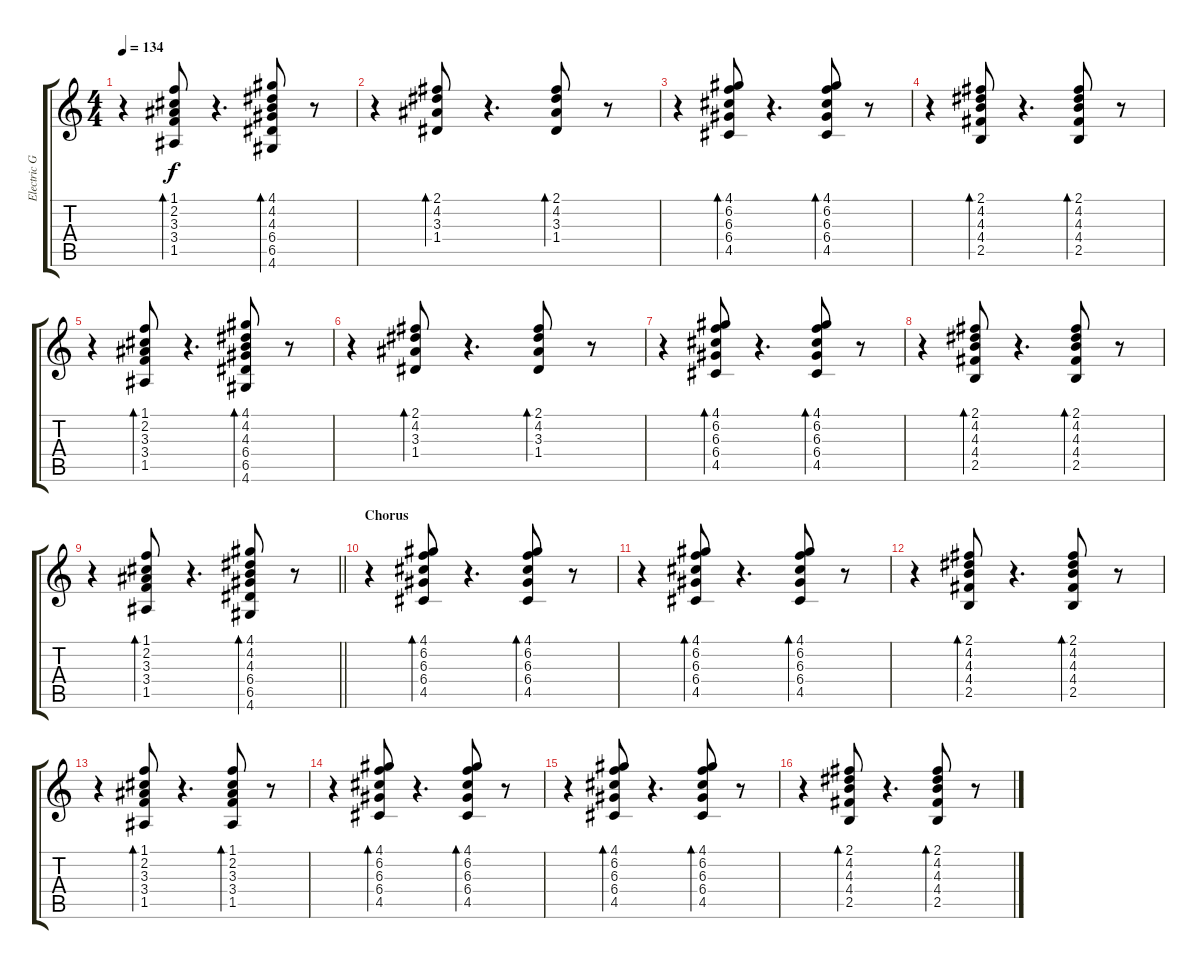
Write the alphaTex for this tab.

\track ("Electric Guitar" "Electric G") {instrument electricguitarmuted}
\staff {score tabs}
\tuning (E4 B3 G3 D3 A2 E2) {hide}
\ts (4 4)
\tempo 134
\clef g2
\ks c
r.4{dy f} (1.1 2.2 3.3 3.4 1.5).8{bd 30} r.4{d} (4.1 4.2 4.3 6.4 6.5 4.6).8{bd 30} r.8 |
r.4{volume 11} (2.1 4.2 3.3 1.4).8{bd 60} r.4{d} (2.1 4.2 3.3 1.4).8{bd 60} r.8 |
r.4 (4.1 6.2 6.3 6.4 4.5).8{bd 30} r.4{d} (4.1 6.2 6.3 6.4 4.5).8{bd 30} r.8 |
r.4 (2.1 4.2 4.3 4.4 2.5).8{bd 30} r.4{d} (2.1 4.2 4.3 4.4 2.5).8{bd 30} r.8 |
r.4 (1.1 2.2 3.3 3.4 1.5).8{bd 30} r.4{d} (4.1 4.2 4.3 6.4 6.5 4.6).8{bd 30} r.8 |
r.4{volume 11} (2.1 4.2 3.3 1.4).8{bd 60} r.4{d} (2.1 4.2 3.3 1.4).8{bd 60} r.8 |
r.4 (4.1 6.2 6.3 6.4 4.5).8{bd 30} r.4{d} (4.1 6.2 6.3 6.4 4.5).8{bd 30} r.8 |
r.4 (2.1 4.2 4.3 4.4 2.5).8{bd 30} r.4{d} (2.1 4.2 4.3 4.4 2.5).8{bd 30} r.8 |
\barLineRight lightlight
r.4 (1.1 2.2 3.3 3.4 1.5).8{bd 30} r.4{d} (4.1 4.2 4.3 6.4 6.5 4.6).8{bd 30} r.8 |
\section ("" "Chorus")
r.4 (4.1 6.2 6.3 6.4 4.5).8{bd 30} r.4{d} (4.1 6.2 6.3 6.4 4.5).8{bd 30} r.8 |
r.4 (4.1 6.2 6.3 6.4 4.5).8{bd 30} r.4{d} (4.1 6.2 6.3 6.4 4.5).8{bd 30} r.8 |
r.4 (2.1 4.2 4.3 4.4 2.5).8{bd 30} r.4{d} (2.1 4.2 4.3 4.4 2.5).8{bd 60} r.8 |
r.4 (1.1 2.2 3.3 3.4 1.5).8{bd 30} r.4{d} (1.1 2.2 3.3 3.4 1.5).8{bd 30} r.8 |
r.4 (4.1 6.2 6.3 6.4 4.5).8{bd 30} r.4{d} (4.1 6.2 6.3 6.4 4.5).8{bd 30} r.8 |
r.4 (4.1 6.2 6.3 6.4 4.5).8{bd 30} r.4{d} (4.1 6.2 6.3 6.4 4.5).8{bd 30} r.8 |
r.4 (2.1 4.2 4.3 4.4 2.5).8{bd 30} r.4{d} (2.1 4.2 4.3 4.4 2.5).8{bd 60} r.8
